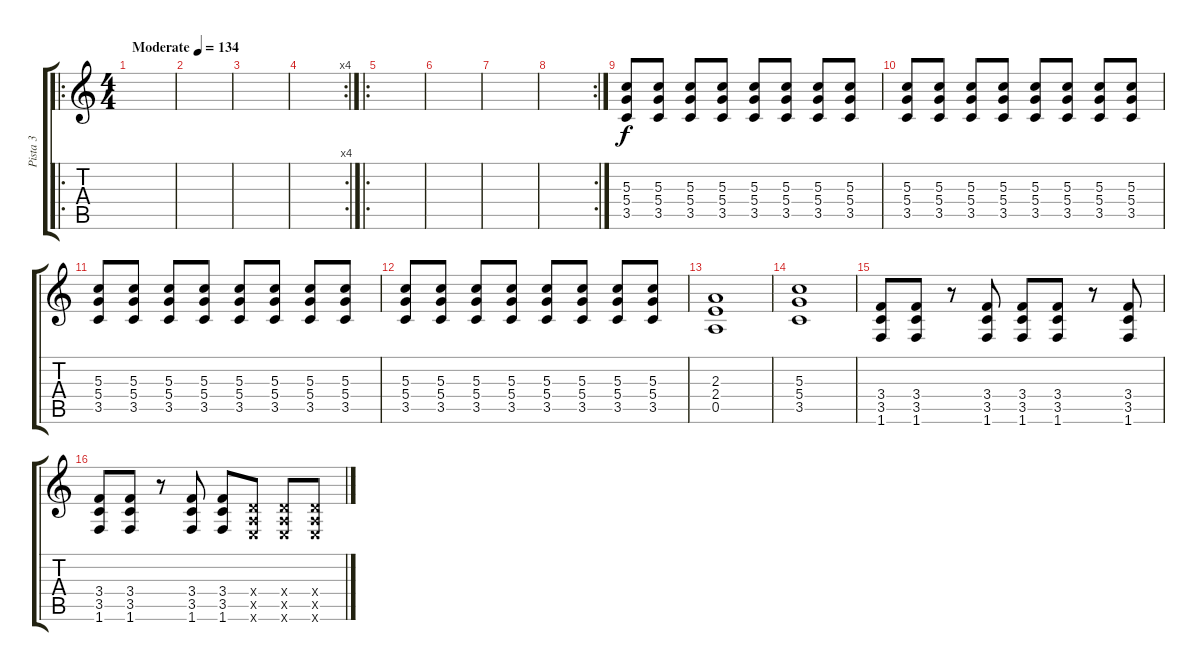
\track ("Pista 3" "Pista 3") {instrument distortionguitar}
\staff {score tabs}
\tuning (E4 B3 G3 D3 A2 E2) {hide}
\ro
\ts (4 4)
\tempo (134 "Moderate")
\clef g2
\ks c
|
|
|
\rc 4
|
\ro
|
|
|
\rc 2
|
(5.3 5.4 3.5).8 (5.3 5.4 3.5).8 (5.3 5.4 3.5).8 (5.3 5.4 3.5).8 (5.3 5.4 3.5).8 (5.3 5.4 3.5).8 (5.3 5.4 3.5).8 (5.3 5.4 3.5).8 |
(5.3 5.4 3.5).8 (5.3 5.4 3.5).8 (5.3 5.4 3.5).8 (5.3 5.4 3.5).8 (5.3 5.4 3.5).8 (5.3 5.4 3.5).8 (5.3 5.4 3.5).8 (5.3 5.4 3.5).8 |
(5.3 5.4 3.5).8 (5.3 5.4 3.5).8 (5.3 5.4 3.5).8 (5.3 5.4 3.5).8 (5.3 5.4 3.5).8 (5.3 5.4 3.5).8 (5.3 5.4 3.5).8 (5.3 5.4 3.5).8 |
(5.3 5.4 3.5).8 (5.3 5.4 3.5).8 (5.3 5.4 3.5).8 (5.3 5.4 3.5).8 (5.3 5.4 3.5).8 (5.3 5.4 3.5).8 (5.3 5.4 3.5).8 (5.3 5.4 3.5).8 |
(2.3 2.4 0.5).1 |
(5.3 5.4 3.5).1 |
(3.4 3.5 1.6).8 (3.4 3.5 1.6).8 r.8 (3.4 3.5 1.6).8 (3.4 3.5 1.6).8 (3.4 3.5 1.6).8 r.8 (3.4 3.5 1.6).8 |
(3.4 3.5 1.6).8 (3.4 3.5 1.6).8 r.8 (3.4 3.5 1.6).8 (3.4 3.5 1.6).8 (0.4{x} 0.5{x} 0.6{x}).8 (0.4{x} 0.5{x} 0.6{x}).8 (0.4{x} 0.5{x} 0.6{x}).8
